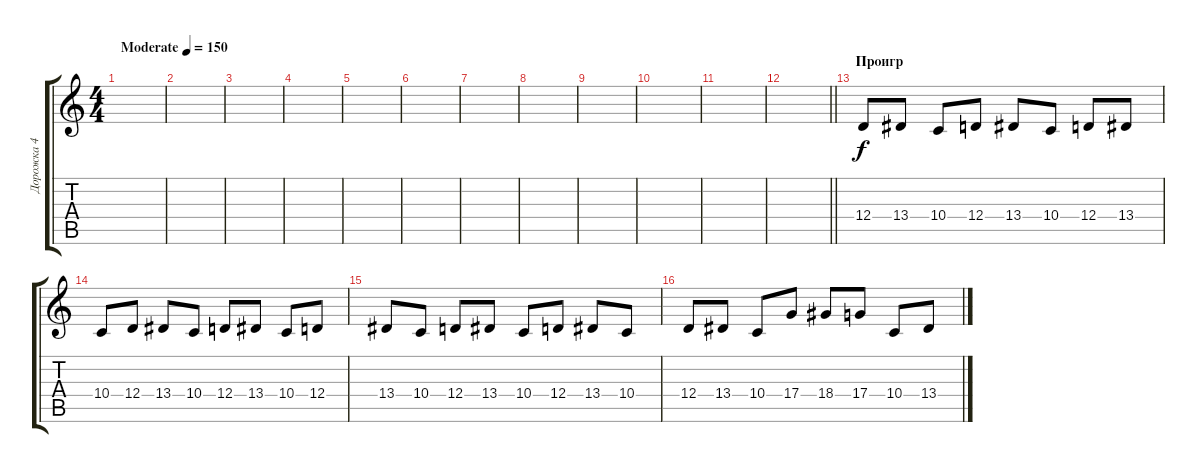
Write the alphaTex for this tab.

\track ("Дорожка 4" "Дорожка 4") {instrument lead1square}
\staff {score tabs}
\tuning (E4 B3 G3 D3 A2 E2) {hide}
\ts (4 4)
\tempo (150 "Moderate")
\clef g2
\ks c
|
|
|
|
|
|
|
|
|
|
|
\barLineRight lightlight
|
\section ("" "Проигр")
12.4.8 13.4.8 10.4.8 12.4.8 13.4.8 10.4.8 12.4.8 13.4.8 |
10.4.8 12.4.8 13.4.8 10.4.8 12.4.8 13.4.8 10.4.8 12.4.8 |
13.4.8 10.4.8 12.4.8 13.4.8 10.4.8 12.4.8 13.4.8 10.4.8 |
12.4.8 13.4.8 10.4.8 17.4.8 18.4.8 17.4.8 10.4.8 13.4.8
